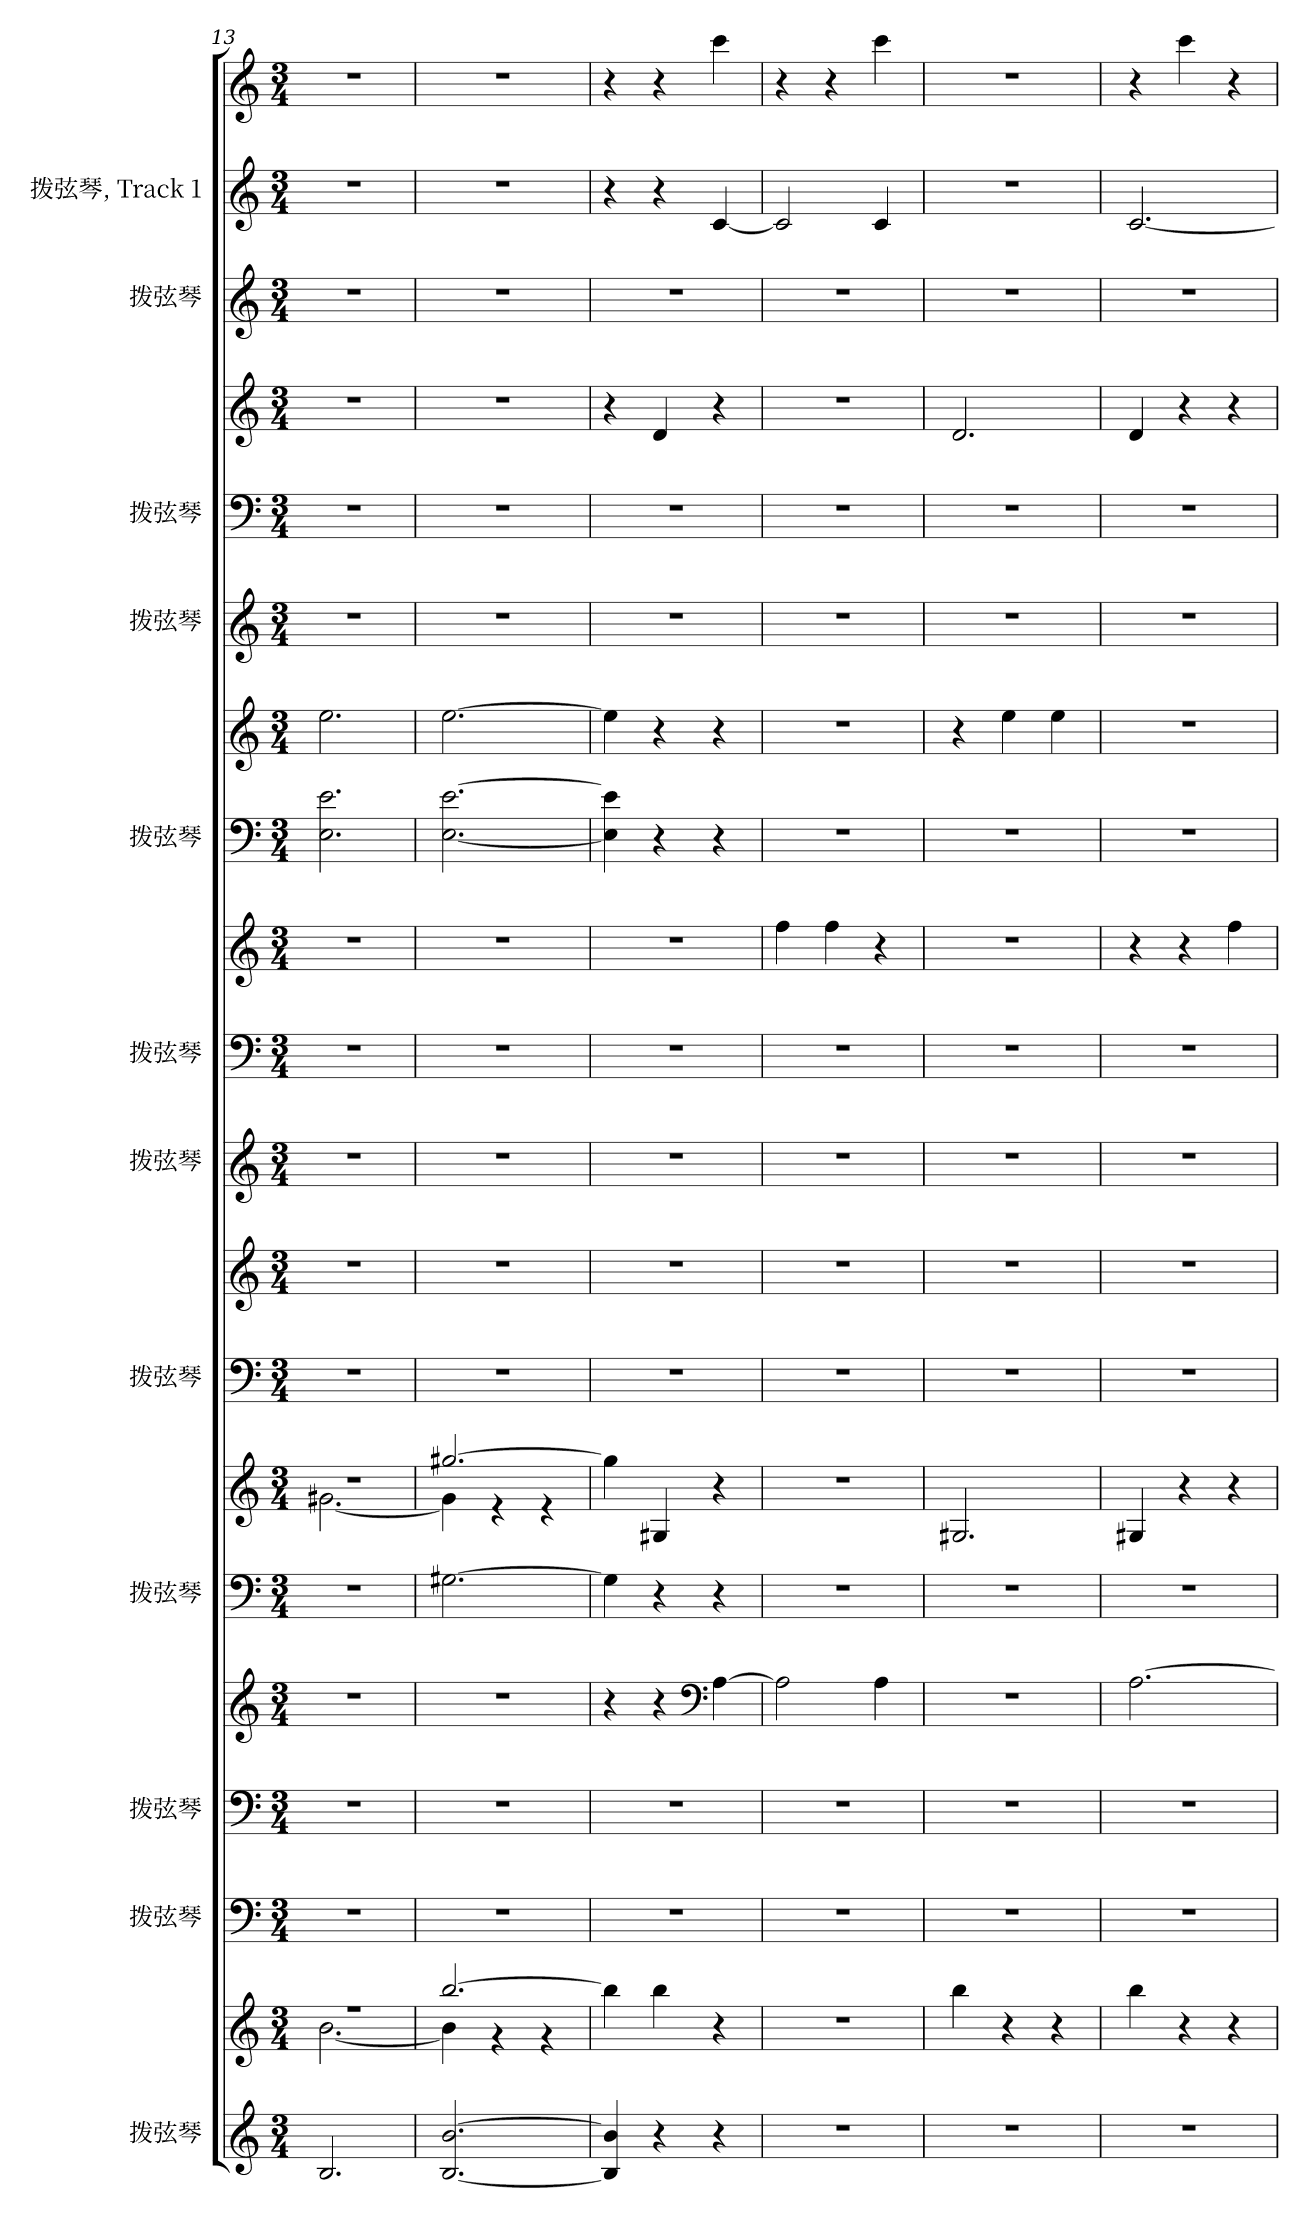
**kern	**kern	**kern	**kern	**kern	**kern	**kern	**kern	**kern	**kern	**kern	**kern	**kern	**kern	**kern	**kern	**kern	**kern	**kern	**kern
*part12	*part12	*part11	*part10	*part10	*part9	*part9	*part8	*part8	*part7	*part6	*part6	*part5	*part5	*part4	*part3	*part3	*part2	*part1	*part1
*staff20	*staff19	*staff18	*staff17	*staff16	*staff15	*staff14	*staff13	*staff12	*staff11	*staff10	*staff9	*staff8	*staff7	*staff6	*staff5	*staff4	*staff3	*staff2	*staff1
*I"拨弦琴	*	*I"拨弦琴	*I"拨弦琴	*	*I"拨弦琴	*	*I"拨弦琴	*	*I"拨弦琴	*I"拨弦琴	*	*I"拨弦琴	*	*I"拨弦琴	*I"拨弦琴	*	*I"拨弦琴	*I"拨弦琴, Track 1	*
*clefG2	*clefG2	*clefF4	*clefF4	*clefG2	*clefF4	*clefG2	*clefF4	*clefG2	*clefG2	*clefF4	*clefG2	*clefF4	*clefG2	*clefG2	*clefF4	*clefG2	*clefG2	*clefG2	*clefG2
*k[]	*k[]	*k[]	*k[]	*k[]	*k[]	*k[]	*k[]	*k[]	*k[]	*k[]	*k[]	*k[]	*k[]	*k[]	*k[]	*k[]	*k[]	*k[]	*k[]
*M3/4	*M3/4	*M3/4	*M3/4	*M3/4	*M3/4	*M3/4	*M3/4	*M3/4	*M3/4	*M3/4	*M3/4	*M3/4	*M3/4	*M3/4	*M3/4	*M3/4	*M3/4	*M3/4	*M3/4
=13	=13	=13	=13	=13	=13	=13	=13	=13	=13	=13	=13	=13	=13	=13	=13	=13	=13	=13	=13
*	*^	*	*	*	*	*^	*	*	*	*	*	*	*	*	*	*	*	*	*
2.B/	2.r	[2.b\	2.r	2.r	2.r	2.r	2.r	[2.g#X\	2.r	2.r	2.r	2.r	2.r	2.E\ 2.e\	2.ee\	2.r	2.r	2.r	2.r	2.r	2.r
=14	=14	=14	=14	=14	=14	=14	=14	=14	=14	=14	=14	=14	=14	=14	=14	=14	=14	=14	=14	=14	=14
[2.B/ [2.b/	[2.bb/	4b\]	2.r	2.r	2.r	[2.G#X\	[2.gg#X/	4g#\]	2.r	2.r	2.r	2.r	2.r	[2.E\ [2.e\	[2.ee\	2.r	2.r	2.r	2.r	2.r	2.r
.	.	4r	.	.	.	.	.	4r	.	.	.	.	.	.	.	.	.	.	.	.	.
.	.	4r	.	.	.	.	.	4r	.	.	.	.	.	.	.	.	.	.	.	.	.
*	*v	*v	*	*	*	*	*v	*v	*	*	*	*	*	*	*	*	*	*	*	*	*
=15	=15	=15	=15	=15	=15	=15	=15	=15	=15	=15	=15	=15	=15	=15	=15	=15	=15	=15	=15
4B/] 4b/]	4bb\]	2.r	2.r	4r	4G#\]	4gg#\]	2.r	2.r	2.r	2.r	2.r	4E\] 4e\]	4ee\]	2.r	2.r	4r	2.r	4r	4r
4r	4bb\	.	.	4r	4r	4G#X/	.	.	.	.	.	4r	4r	.	.	4d/	.	4r	4r
*	*	*	*	*clefF4	*	*	*	*	*	*	*	*	*	*	*	*	*	*	*
4r	4r	.	.	[4A\	4r	4r	.	.	.	.	.	4r	4r	.	.	4r	.	[4c/	4ccc\
!!LO:PB:g=z
=16	=16	=16	=16	=16	=16	=16	=16	=16	=16	=16	=16	=16	=16	=16	=16	=16	=16	=16	=16
2.r	2.r	2.r	2.r	2A\]	2.r	2.r	2.r	2.r	2.r	2.r	4ff\	2.r	2.r	2.r	2.r	2.r	2.r	2c/]	4r
.	.	.	.	.	.	.	.	.	.	.	4ff\	.	.	.	.	.	.	.	4r
.	.	.	.	4A\	.	.	.	.	.	.	4r	.	.	.	.	.	.	4c/	4ccc\
=17	=17	=17	=17	=17	=17	=17	=17	=17	=17	=17	=17	=17	=17	=17	=17	=17	=17	=17	=17
2.r	4bb\	2.r	2.r	2.r	2.r	2.G#X/	2.r	2.r	2.r	2.r	2.r	2.r	4r	2.r	2.r	2.d/	2.r	2.r	2.r
.	4r	.	.	.	.	.	.	.	.	.	.	.	4ee\	.	.	.	.	.	.
.	4r	.	.	.	.	.	.	.	.	.	.	.	4ee\	.	.	.	.	.	.
=18	=18	=18	=18	=18	=18	=18	=18	=18	=18	=18	=18	=18	=18	=18	=18	=18	=18	=18	=18
2.r	4bb\	2.r	2.r	[2.A\	2.r	4G#X/	2.r	2.r	2.r	2.r	4r	2.r	2.r	2.r	2.r	4d/	2.r	[2.c/	4r
.	4r	.	.	.	.	4r	.	.	.	.	4r	.	.	.	.	4r	.	.	4ccc\
.	4r	.	.	.	.	4r	.	.	.	.	4ff\	.	.	.	.	4r	.	.	4r
=	=	=	=	=	=	=	=	=	=	=	=	=	=	=	=	=	=	=	=
*-	*-	*-	*-	*-	*-	*-	*-	*-	*-	*-	*-	*-	*-	*-	*-	*-	*-	*-	*-
